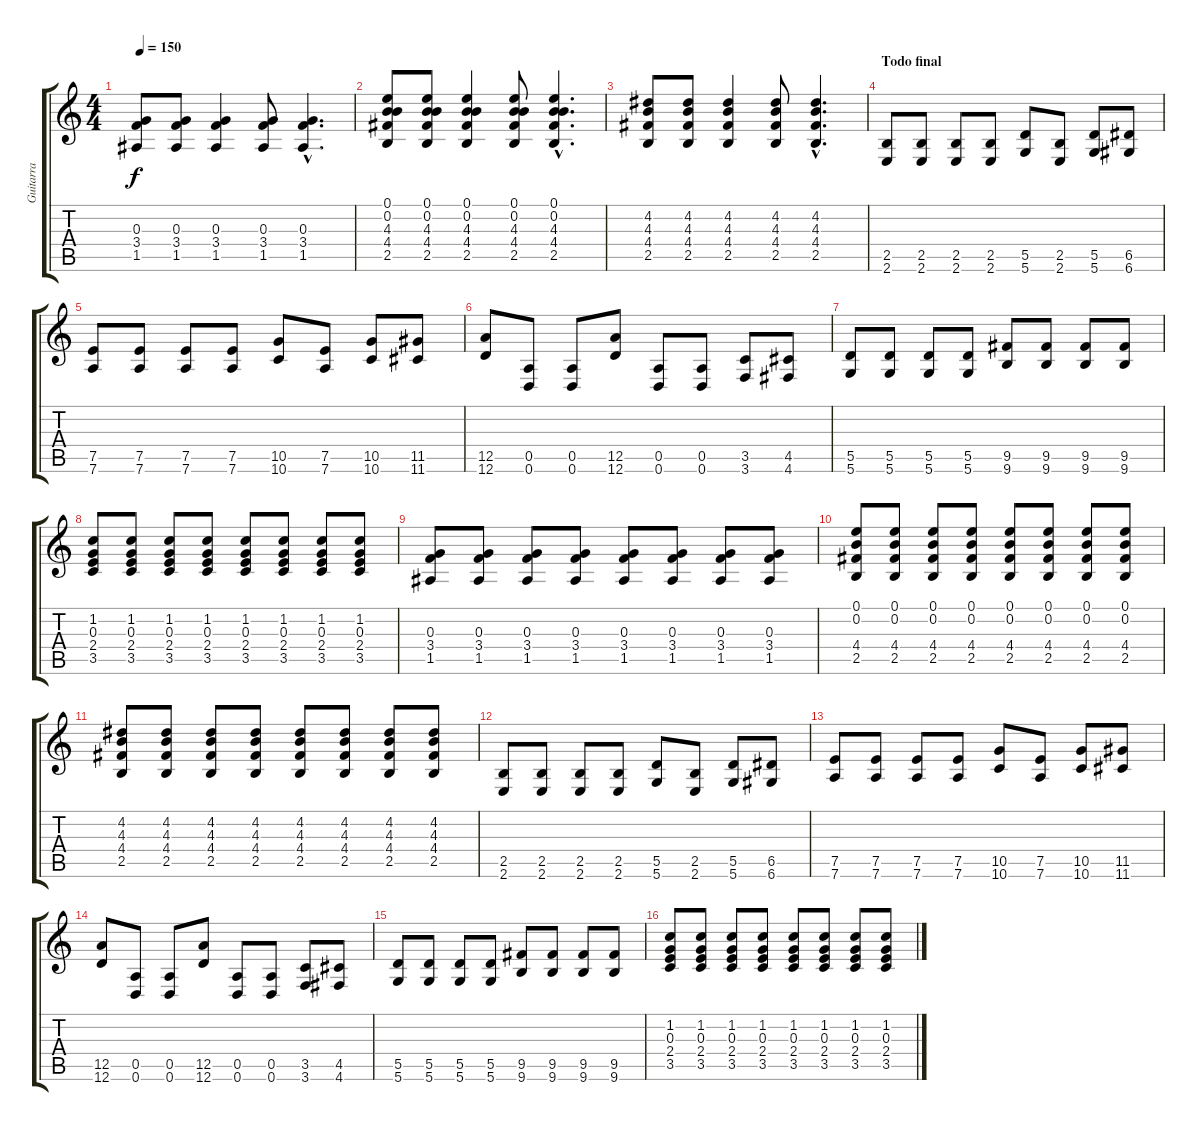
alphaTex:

\track ("Guitarra" "Guitarra") {instrument distortionguitar}
\staff {score tabs}
\tuning (E4 B3 G3 D3 A2 D2) {hide}
\ts (4 4)
\tempo 150
\clef g2
\ks c
(0.3 3.4 1.5).8{dy f} (0.3 3.4 1.5).8 (0.3 3.4 1.5).4 (0.3 3.4 1.5).8 (0.3{hac} 3.4{hac} 1.5{hac}).4{d} |
(0.1 0.2 4.3 4.4 2.5).8 (0.1 0.2 4.3 4.4 2.5).8 (0.1 0.2 4.3 4.4 2.5).4 (0.1 0.2 4.3 4.4 2.5).8 (0.1{hac} 0.2{hac} 4.3{hac} 4.4{hac} 2.5{hac}).4{d} |
(4.2 4.3 4.4 2.5).8 (4.2 4.3 4.4 2.5).8 (4.2 4.3 4.4 2.5).4 (4.2 4.3 4.4 2.5).8 (4.2{hac} 4.3{hac} 4.4{hac} 2.5{hac}).4{d} |
\section ("" "Todo final")
(2.5 2.6).8 (2.5 2.6).8 (2.5 2.6).8 (2.5 2.6).8 (5.5 5.6).8 (2.5 2.6).8 (5.5 5.6).8 (6.5 6.6).8 |
(7.5 7.6).8 (7.5 7.6).8 (7.5 7.6).8 (7.5 7.6).8 (10.5 10.6).8 (7.5 7.6).8 (10.5 10.6).8 (11.5 11.6).8 |
(12.5 12.6).8 (0.5 0.6).8 (0.5 0.6).8 (12.5 12.6).8 (0.5 0.6).8 (0.5 0.6).8 (3.5 3.6).8 (4.5 4.6).8 |
(5.5 5.6).8 (5.5 5.6).8 (5.5 5.6).8 (5.5 5.6).8 (9.5 9.6).8 (9.5 9.6).8 (9.5 9.6).8 (9.5 9.6).8 |
(1.2 0.3 2.4 3.5).8 (1.2 0.3 2.4 3.5).8 (1.2 0.3 2.4 3.5).8 (1.2 0.3 2.4 3.5).8 (1.2 0.3 2.4 3.5).8 (1.2 0.3 2.4 3.5).8 (1.2 0.3 2.4 3.5).8 (1.2 0.3 2.4 3.5).8 |
(0.3 3.4 1.5).8 (0.3 3.4 1.5).8 (0.3 3.4 1.5).8 (0.3 3.4 1.5).8 (0.3 3.4 1.5).8 (0.3 3.4 1.5).8 (0.3 3.4 1.5).8 (0.3 3.4 1.5).8 |
(0.1 0.2 4.4 2.5).8 (0.1 0.2 4.4 2.5).8 (0.1 0.2 4.4 2.5).8 (0.1 0.2 4.4 2.5).8 (0.1 0.2 4.4 2.5).8 (0.1 0.2 4.4 2.5).8 (0.1 0.2 4.4 2.5).8 (0.1 0.2 4.4 2.5).8 |
(4.2 4.3 4.4 2.5).8 (4.2 4.3 4.4 2.5).8 (4.2 4.3 4.4 2.5).8 (4.2 4.3 4.4 2.5).8 (4.2 4.3 4.4 2.5).8 (4.2 4.3 4.4 2.5).8 (4.2 4.3 4.4 2.5).8 (4.2 4.3 4.4 2.5).8 |
(2.5 2.6).8 (2.5 2.6).8 (2.5 2.6).8 (2.5 2.6).8 (5.5 5.6).8 (2.5 2.6).8 (5.5 5.6).8 (6.5 6.6).8 |
(7.5 7.6).8 (7.5 7.6).8 (7.5 7.6).8 (7.5 7.6).8 (10.5 10.6).8 (7.5 7.6).8 (10.5 10.6).8 (11.5 11.6).8 |
(12.5 12.6).8 (0.5 0.6).8 (0.5 0.6).8 (12.5 12.6).8 (0.5 0.6).8 (0.5 0.6).8 (3.5 3.6).8 (4.5 4.6).8 |
(5.5 5.6).8 (5.5 5.6).8 (5.5 5.6).8 (5.5 5.6).8 (9.5 9.6).8 (9.5 9.6).8 (9.5 9.6).8 (9.5 9.6).8 |
(1.2 0.3 2.4 3.5).8 (1.2 0.3 2.4 3.5).8 (1.2 0.3 2.4 3.5).8 (1.2 0.3 2.4 3.5).8 (1.2 0.3 2.4 3.5).8 (1.2 0.3 2.4 3.5).8 (1.2 0.3 2.4 3.5).8 (1.2 0.3 2.4 3.5).8
